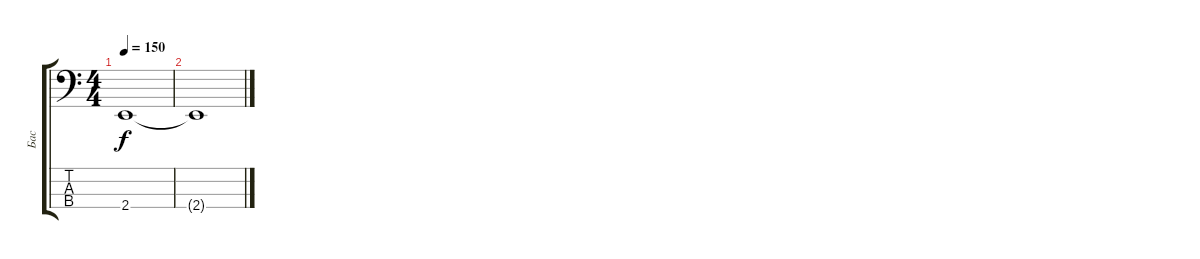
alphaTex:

\track ("Бас" "Бас") {instrument electricbassfinger}
\staff {score tabs}
\tuning (F2 C2 G1 D1) {hide}
\ts (4 4)
\tempo 150
\clef f4
\ks c
2.4.1{dy f} |
2.4{t}.1
